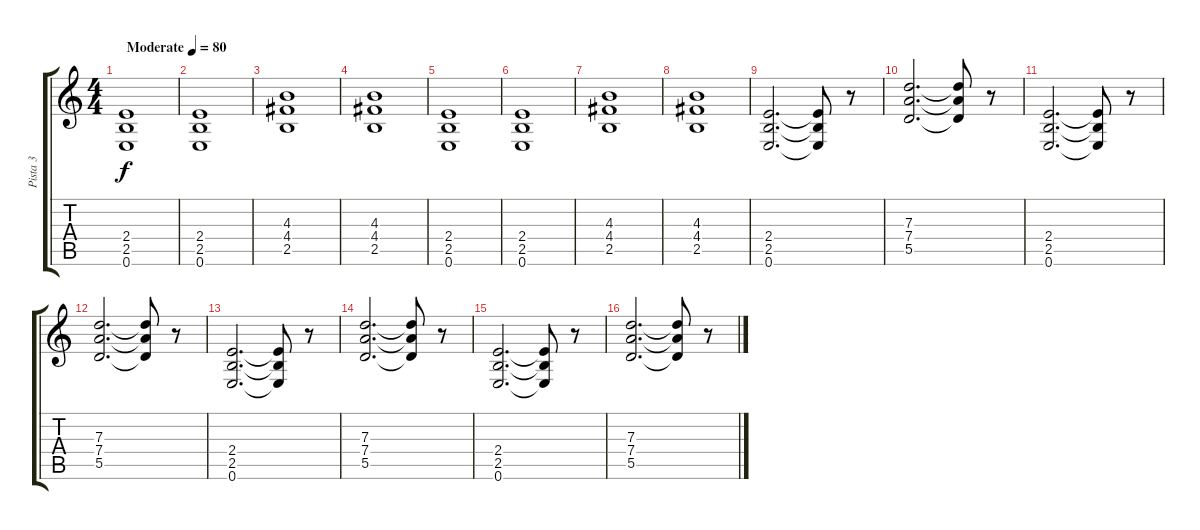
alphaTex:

\track ("Pista 3" "Pista 3") {instrument distortionguitar}
\staff {score tabs}
\tuning (E4 B3 G3 D3 A2 E2) {hide}
\ts (4 4)
\tempo (80 "Moderate")
\clef g2
\ks c
(2.4 2.5 0.6).1{dy f instrument distortionguitar} |
(2.4 2.5 0.6).1 |
(4.3 4.4 2.5).1 |
(4.3 4.4 2.5).1 |
(2.4 2.5 0.6).1 |
(2.4 2.5 0.6).1 |
(4.3 4.4 2.5).1 |
(4.3 4.4 2.5).1 |
(2.4 2.5 0.6).2{d} (2.4{t} 2.5{t} 0.6{t}).8 r.8 |
(7.3 7.4 5.5).2{d} (7.3{t} 7.4{t} 5.5{t}).8 r.8 |
(2.4 2.5 0.6).2{d} (2.4{t} 2.5{t} 0.6{t}).8 r.8 |
(7.3 7.4 5.5).2{d} (7.3{t} 7.4{t} 5.5{t}).8 r.8 |
(2.4 2.5 0.6).2{d} (2.4{t} 2.5{t} 0.6{t}).8 r.8 |
(7.3 7.4 5.5).2{d} (7.3{t} 7.4{t} 5.5{t}).8 r.8 |
(2.4 2.5 0.6).2{d} (2.4{t} 2.5{t} 0.6{t}).8 r.8 |
(7.3 7.4 5.5).2{d} (7.3{t} 7.4{t} 5.5{t}).8 r.8
